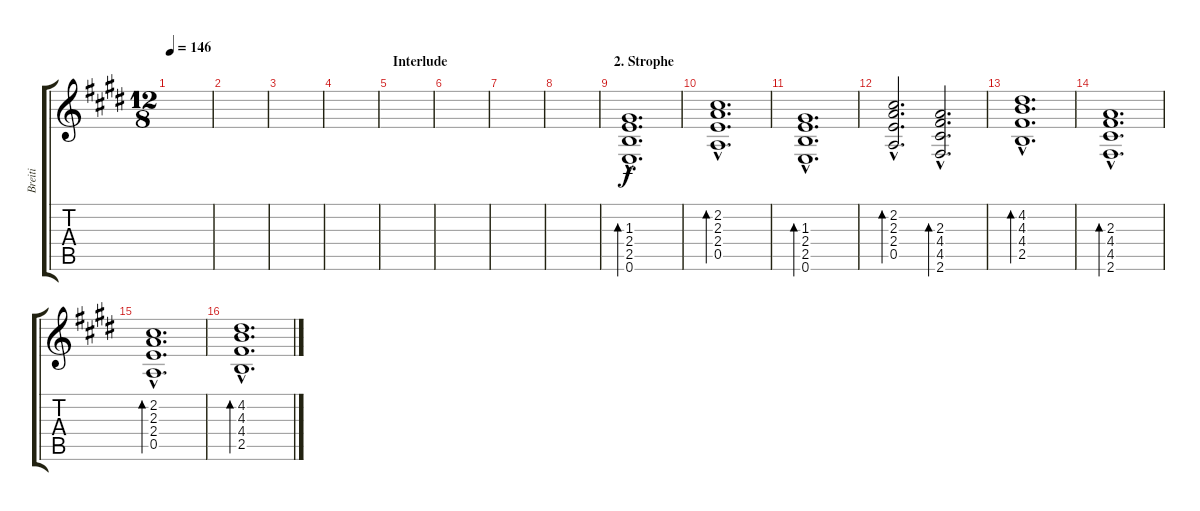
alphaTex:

\track ("Breiti" "Breiti") {instrument acousticguitarsteel}
\staff {score tabs}
\tuning (E4 B3 G3 D3 A2 E2) {hide}
\ts (12 8)
\tempo 146
\clef g2
\ks e
|
|
|
|
\section ("" "Interlude")
|
|
|
|
\section ("" "2. Strophe")
(1.3{hac} 2.4{hac} 2.5{hac} 0.6{hac}).1{d bd 240} |
(2.2{hac} 2.3{hac} 2.4{hac} 0.5{hac}).1{d bd 240} |
(1.3{hac} 2.4{hac} 2.5{hac} 0.6{hac}).1{d bd 240} |
(2.2{hac} 2.3{hac} 2.4{hac} 0.5{hac}).2{d bd 240} (2.3{hac} 4.4{hac} 4.5{hac} 2.6{hac}).2{d bd 240} |
(4.2{hac} 4.3{hac} 4.4{hac} 2.5{hac}).1{d bd 240} |
(2.3{hac} 4.4{hac} 4.5{hac} 2.6{hac}).1{d bd 240} |
(2.2{hac} 2.3{hac} 2.4{hac} 0.5{hac}).1{d bd 240} |
(4.2{hac} 4.3{hac} 4.4{hac} 2.5{hac}).1{d bd 240}
